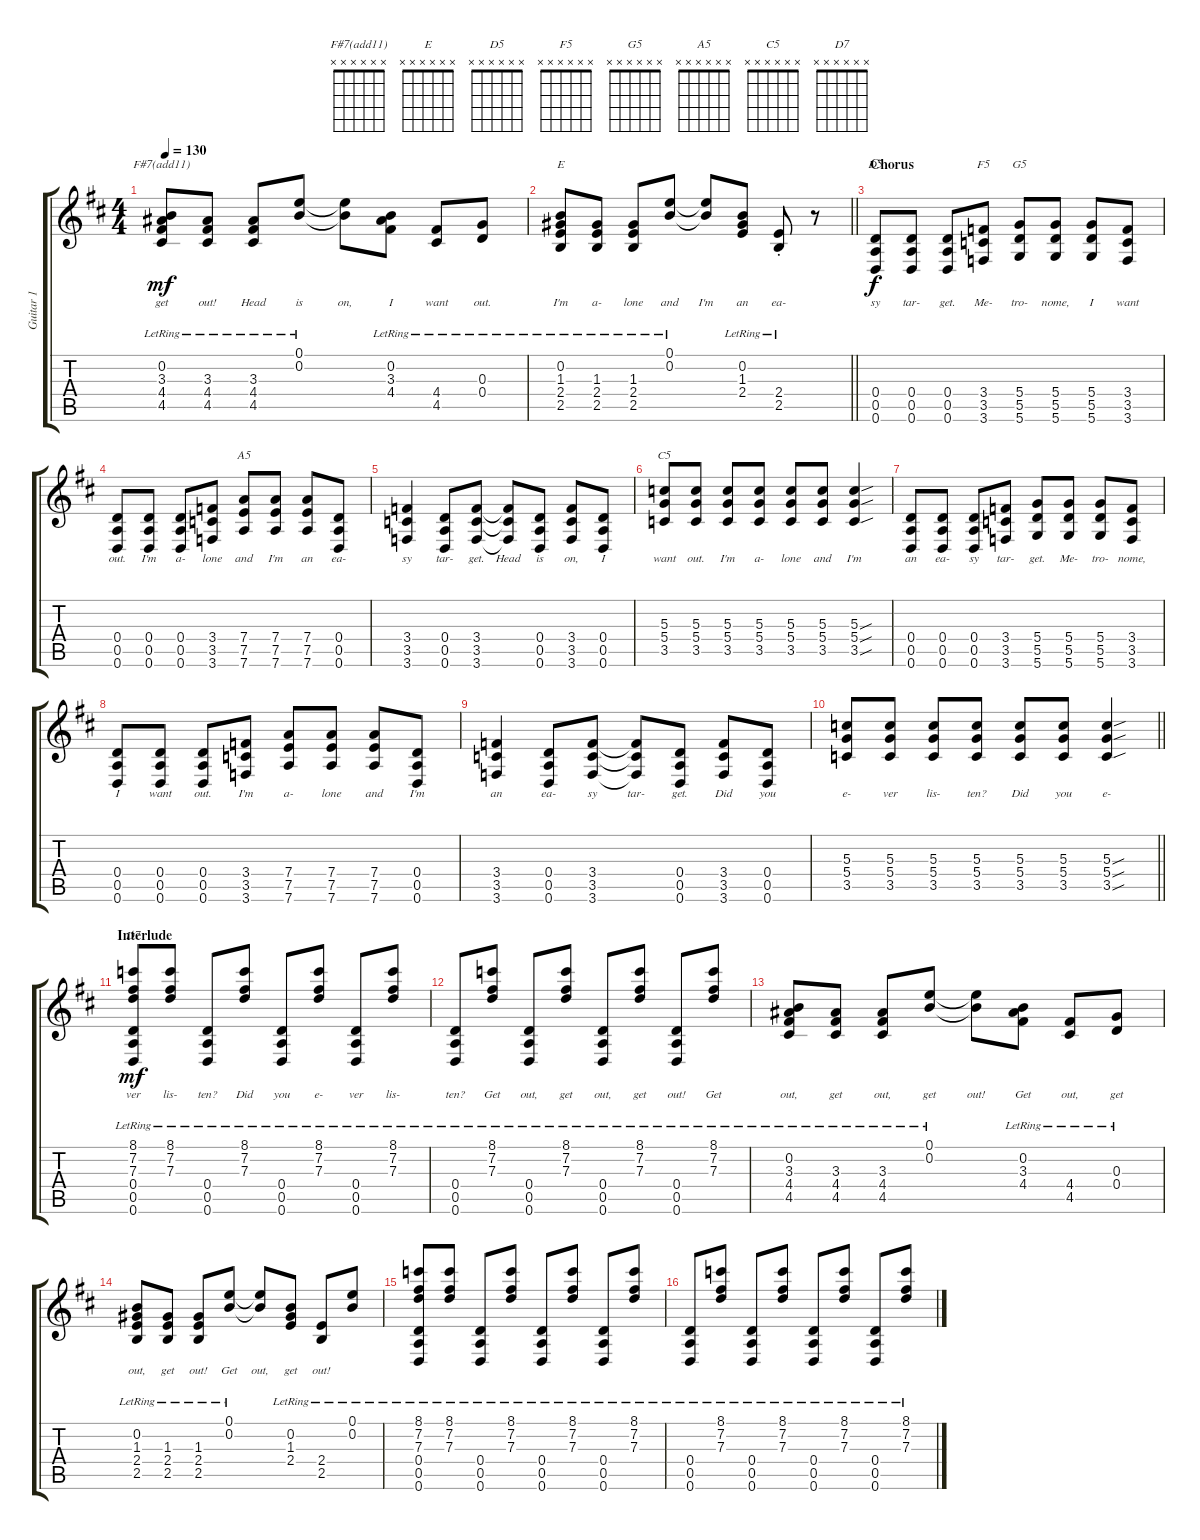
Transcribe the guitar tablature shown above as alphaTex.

\track ("Guitar 1" "Guitar 1") {instrument distortionguitar}
\staff {score tabs}
\tuning (E4 B3 G3 D3 A2 D2) {hide}
\chord ("F#7(add11)" x x x x x x)
\chord ("E" x x x x x x)
\chord ("D5" x x x x x x)
\chord ("F5" x x x x x x)
\chord ("G5" x x x x x x)
\chord ("A5" x x x x x x)
\chord ("C5" x x x x x x)
\chord ("D7" x x x x x x)
\ts (4 4)
\tempo 130
\clef g2
\ks d
(0.2{lr} 3.3{lr} 4.4{lr} 4.5{lr}).8{ch "F#7(add11)" lyrics (0 "get") lyrics (1 "") lyrics (2 "") lyrics (3 "") lyrics (4 "") dy mf} (3.3{lr} 4.4{lr} 4.5{lr}).8{lyrics (0 "out!") lyrics (1 "") lyrics (2 "") lyrics (3 "") lyrics (4 "")} (3.3{lr} 4.4{lr} 4.5{lr}).8{lyrics (0 "Head") lyrics (1 "") lyrics (2 "") lyrics (3 "") lyrics (4 "")} (0.1{lr} 0.2{lr}).8{lyrics (0 "is") lyrics (1 "") lyrics (2 "") lyrics (3 "") lyrics (4 "")} (0.1{t} 0.2{t}).8{lyrics (0 "on,") lyrics (1 "") lyrics (2 "") lyrics (3 "") lyrics (4 "")} (0.2{lr} 3.3{lr} 4.4{lr}).8{lyrics (0 "I") lyrics (1 "") lyrics (2 "") lyrics (3 "") lyrics (4 "")} (4.4{lr} 4.5{lr}).8{lyrics (0 "want") lyrics (1 "") lyrics (2 "") lyrics (3 "") lyrics (4 "")} (0.3{lr} 0.4{lr}).8{lyrics (0 "out.") lyrics (1 "") lyrics (2 "") lyrics (3 "") lyrics (4 "")} |
\barLineRight lightlight
(0.2{lr} 1.3{lr} 2.4{lr} 2.5{lr}).8{ch "E" lyrics (0 "I'm") lyrics (1 "") lyrics (2 "") lyrics (3 "") lyrics (4 "")} (1.3{lr} 2.4{lr} 2.5{lr}).8{lyrics (0 "a-") lyrics (1 "") lyrics (2 "") lyrics (3 "") lyrics (4 "")} (1.3{lr} 2.4{lr} 2.5{lr}).8{lyrics (0 "lone") lyrics (1 "") lyrics (2 "") lyrics (3 "") lyrics (4 "")} (0.1{lr} 0.2{lr}).8{lyrics (0 "and") lyrics (1 "") lyrics (2 "") lyrics (3 "") lyrics (4 "")} (0.1{t} 0.2{t}).8{lyrics (0 "I'm") lyrics (1 "") lyrics (2 "") lyrics (3 "") lyrics (4 "")} (0.2{lr} 1.3{lr} 2.4{lr}).8{lyrics (0 "an") lyrics (1 "") lyrics (2 "") lyrics (3 "") lyrics (4 "")} (2.4{st lr} 2.5{st lr}).8{lyrics (0 "ea-") lyrics (1 "") lyrics (2 "") lyrics (3 "") lyrics (4 "")} r.8 |
\section ("" "Chorus")
(0.4 0.5 0.6).8{ch "D5" lyrics (0 "sy") lyrics (1 "") lyrics (2 "") lyrics (3 "") lyrics (4 "") dy f} (0.4 0.5 0.6).8{lyrics (0 "tar-") lyrics (1 "") lyrics (2 "") lyrics (3 "") lyrics (4 "")} (0.4 0.5 0.6).8{lyrics (0 "get.") lyrics (1 "") lyrics (2 "") lyrics (3 "") lyrics (4 "")} (3.4 3.5 3.6).8{ch "F5" lyrics (0 "Me-") lyrics (1 "") lyrics (2 "") lyrics (3 "") lyrics (4 "")} (5.4 5.5 5.6).8{ch "G5" lyrics (0 "tro-") lyrics (1 "") lyrics (2 "") lyrics (3 "") lyrics (4 "")} (5.4 5.5 5.6).8{lyrics (0 "nome,") lyrics (1 "") lyrics (2 "") lyrics (3 "") lyrics (4 "")} (5.4 5.5 5.6).8{lyrics (0 "I") lyrics (1 "") lyrics (2 "") lyrics (3 "") lyrics (4 "")} (3.4 3.5 3.6).8{lyrics (0 "want") lyrics (1 "") lyrics (2 "") lyrics (3 "") lyrics (4 "")} |
(0.4 0.5 0.6).8{lyrics (0 "out.") lyrics (1 "") lyrics (2 "") lyrics (3 "") lyrics (4 "")} (0.4 0.5 0.6).8{lyrics (0 "I'm") lyrics (1 "") lyrics (2 "") lyrics (3 "") lyrics (4 "")} (0.4 0.5 0.6).8{lyrics (0 "a-") lyrics (1 "") lyrics (2 "") lyrics (3 "") lyrics (4 "")} (3.4 3.5 3.6).8{lyrics (0 "lone") lyrics (1 "") lyrics (2 "") lyrics (3 "") lyrics (4 "")} (7.4 7.5 7.6).8{ch "A5" lyrics (0 "and") lyrics (1 "") lyrics (2 "") lyrics (3 "") lyrics (4 "")} (7.4 7.5 7.6).8{lyrics (0 "I'm") lyrics (1 "") lyrics (2 "") lyrics (3 "") lyrics (4 "")} (7.4 7.5 7.6).8{lyrics (0 "an") lyrics (1 "") lyrics (2 "") lyrics (3 "") lyrics (4 "")} (0.4 0.5 0.6).8{lyrics (0 "ea-") lyrics (1 "") lyrics (2 "") lyrics (3 "") lyrics (4 "")} |
(3.4 3.5 3.6).4{lyrics (0 "sy") lyrics (1 "") lyrics (2 "") lyrics (3 "") lyrics (4 "")} (0.4 0.5 0.6).8{lyrics (0 "tar-") lyrics (1 "") lyrics (2 "") lyrics (3 "") lyrics (4 "")} (3.4 3.5 3.6).8{lyrics (0 "get.") lyrics (1 "") lyrics (2 "") lyrics (3 "") lyrics (4 "")} (3.4{t} 3.5{t} 3.6{t}).8{lyrics (0 "Head") lyrics (1 "") lyrics (2 "") lyrics (3 "") lyrics (4 "")} (0.4 0.5 0.6).8{lyrics (0 "is") lyrics (1 "") lyrics (2 "") lyrics (3 "") lyrics (4 "")} (3.4 3.5 3.6).8{lyrics (0 "on,") lyrics (1 "") lyrics (2 "") lyrics (3 "") lyrics (4 "")} (0.4 0.5 0.6).8{lyrics (0 "I") lyrics (1 "") lyrics (2 "") lyrics (3 "") lyrics (4 "")} |
(5.3 5.4 3.5).8{ch "C5" lyrics (0 "want") lyrics (1 "") lyrics (2 "") lyrics (3 "") lyrics (4 "")} (5.3 5.4 3.5).8{lyrics (0 "out.") lyrics (1 "") lyrics (2 "") lyrics (3 "") lyrics (4 "")} (5.3 5.4 3.5).8{lyrics (0 "I'm") lyrics (1 "") lyrics (2 "") lyrics (3 "") lyrics (4 "")} (5.3 5.4 3.5).8{lyrics (0 "a-") lyrics (1 "") lyrics (2 "") lyrics (3 "") lyrics (4 "")} (5.3 5.4 3.5).8{lyrics (0 "lone") lyrics (1 "") lyrics (2 "") lyrics (3 "") lyrics (4 "")} (5.3 5.4 3.5).8{lyrics (0 "and") lyrics (1 "") lyrics (2 "") lyrics (3 "") lyrics (4 "")} (5.3{sou} 5.4{sou} 3.5{sou}).4{lyrics (0 "I'm") lyrics (1 "") lyrics (2 "") lyrics (3 "") lyrics (4 "")} |
(0.4 0.5 0.6).8{lyrics (0 "an") lyrics (1 "") lyrics (2 "") lyrics (3 "") lyrics (4 "")} (0.4 0.5 0.6).8{lyrics (0 "ea-") lyrics (1 "") lyrics (2 "") lyrics (3 "") lyrics (4 "")} (0.4 0.5 0.6).8{lyrics (0 "sy") lyrics (1 "") lyrics (2 "") lyrics (3 "") lyrics (4 "")} (3.4 3.5 3.6).8{lyrics (0 "tar-") lyrics (1 "") lyrics (2 "") lyrics (3 "") lyrics (4 "")} (5.4 5.5 5.6).8{lyrics (0 "get.") lyrics (1 "") lyrics (2 "") lyrics (3 "") lyrics (4 "")} (5.4 5.5 5.6).8{lyrics (0 "Me-") lyrics (1 "") lyrics (2 "") lyrics (3 "") lyrics (4 "")} (5.4 5.5 5.6).8{lyrics (0 "tro-") lyrics (1 "") lyrics (2 "") lyrics (3 "") lyrics (4 "")} (3.4 3.5 3.6).8{lyrics (0 "nome,") lyrics (1 "") lyrics (2 "") lyrics (3 "") lyrics (4 "")} |
(0.4 0.5 0.6).8{lyrics (0 "I") lyrics (1 "") lyrics (2 "") lyrics (3 "") lyrics (4 "")} (0.4 0.5 0.6).8{lyrics (0 "want") lyrics (1 "") lyrics (2 "") lyrics (3 "") lyrics (4 "")} (0.4 0.5 0.6).8{lyrics (0 "out.") lyrics (1 "") lyrics (2 "") lyrics (3 "") lyrics (4 "")} (3.4 3.5 3.6).8{lyrics (0 "I'm") lyrics (1 "") lyrics (2 "") lyrics (3 "") lyrics (4 "")} (7.4 7.5 7.6).8{lyrics (0 "a-") lyrics (1 "") lyrics (2 "") lyrics (3 "") lyrics (4 "")} (7.4 7.5 7.6).8{lyrics (0 "lone") lyrics (1 "") lyrics (2 "") lyrics (3 "") lyrics (4 "")} (7.4 7.5 7.6).8{lyrics (0 "and") lyrics (1 "") lyrics (2 "") lyrics (3 "") lyrics (4 "")} (0.4 0.5 0.6).8{lyrics (0 "I'm") lyrics (1 "") lyrics (2 "") lyrics (3 "") lyrics (4 "")} |
(3.4 3.5 3.6).4{lyrics (0 "an") lyrics (1 "") lyrics (2 "") lyrics (3 "") lyrics (4 "")} (0.4 0.5 0.6).8{lyrics (0 "ea-") lyrics (1 "") lyrics (2 "") lyrics (3 "") lyrics (4 "")} (3.4 3.5 3.6).8{lyrics (0 "sy") lyrics (1 "") lyrics (2 "") lyrics (3 "") lyrics (4 "")} (3.4{t} 3.5{t} 3.6{t}).8{lyrics (0 "tar-") lyrics (1 "") lyrics (2 "") lyrics (3 "") lyrics (4 "")} (0.4 0.5 0.6).8{lyrics (0 "get.") lyrics (1 "") lyrics (2 "") lyrics (3 "") lyrics (4 "")} (3.4 3.5 3.6).8{lyrics (0 "Did") lyrics (1 "") lyrics (2 "") lyrics (3 "") lyrics (4 "")} (0.4 0.5 0.6).8{lyrics (0 "you") lyrics (1 "") lyrics (2 "") lyrics (3 "") lyrics (4 "")} |
\barLineRight lightlight
(5.3 5.4 3.5).8{lyrics (0 "e-") lyrics (1 "") lyrics (2 "") lyrics (3 "") lyrics (4 "")} (5.3 5.4 3.5).8{lyrics (0 "ver") lyrics (1 "") lyrics (2 "") lyrics (3 "") lyrics (4 "")} (5.3 5.4 3.5).8{lyrics (0 "lis-") lyrics (1 "") lyrics (2 "") lyrics (3 "") lyrics (4 "")} (5.3 5.4 3.5).8{lyrics (0 "ten?") lyrics (1 "") lyrics (2 "") lyrics (3 "") lyrics (4 "")} (5.3 5.4 3.5).8{lyrics (0 "Did") lyrics (1 "") lyrics (2 "") lyrics (3 "") lyrics (4 "")} (5.3 5.4 3.5).8{lyrics (0 "you") lyrics (1 "") lyrics (2 "") lyrics (3 "") lyrics (4 "")} (5.3{sou} 5.4{sou} 3.5{sou}).4{lyrics (0 "e-") lyrics (1 "") lyrics (2 "") lyrics (3 "") lyrics (4 "")} |
\section ("" "Interlude")
(8.1{lr} 7.2{lr} 7.3{lr} 0.4{lr} 0.5{lr} 0.6{lr}).8{ch "D7" lyrics (0 "ver") lyrics (1 "") lyrics (2 "") lyrics (3 "") lyrics (4 "") dy mf} (8.1{lr} 7.2{lr} 7.3{lr}).8{lyrics (0 "lis-") lyrics (1 "") lyrics (2 "") lyrics (3 "") lyrics (4 "")} (0.4{lr} 0.5{lr} 0.6{lr}).8{lyrics (0 "ten?") lyrics (1 "") lyrics (2 "") lyrics (3 "") lyrics (4 "")} (8.1{lr} 7.2{lr} 7.3{lr}).8{lyrics (0 "Did") lyrics (1 "") lyrics (2 "") lyrics (3 "") lyrics (4 "")} (0.4{lr} 0.5{lr} 0.6{lr}).8{lyrics (0 "you") lyrics (1 "") lyrics (2 "") lyrics (3 "") lyrics (4 "")} (8.1{lr} 7.2{lr} 7.3{lr}).8{lyrics (0 "e-") lyrics (1 "") lyrics (2 "") lyrics (3 "") lyrics (4 "")} (0.4{lr} 0.5{lr} 0.6{lr}).8{lyrics (0 "ver") lyrics (1 "") lyrics (2 "") lyrics (3 "") lyrics (4 "")} (8.1{lr} 7.2{lr} 7.3{lr}).8{lyrics (0 "lis-") lyrics (1 "") lyrics (2 "") lyrics (3 "") lyrics (4 "")} |
(0.4{lr} 0.5{lr} 0.6{lr}).8{lyrics (0 "ten?") lyrics (1 "") lyrics (2 "") lyrics (3 "") lyrics (4 "")} (8.1{lr} 7.2{lr} 7.3{lr}).8{lyrics (0 "Get") lyrics (1 "") lyrics (2 "") lyrics (3 "") lyrics (4 "")} (0.4{lr} 0.5{lr} 0.6{lr}).8{lyrics (0 "out,") lyrics (1 "") lyrics (2 "") lyrics (3 "") lyrics (4 "")} (8.1{lr} 7.2{lr} 7.3{lr}).8{lyrics (0 "get") lyrics (1 "") lyrics (2 "") lyrics (3 "") lyrics (4 "")} (0.4{lr} 0.5{lr} 0.6{lr}).8{lyrics (0 "out,") lyrics (1 "") lyrics (2 "") lyrics (3 "") lyrics (4 "")} (8.1{lr} 7.2{lr} 7.3{lr}).8{lyrics (0 "get") lyrics (1 "") lyrics (2 "") lyrics (3 "") lyrics (4 "")} (0.4{lr} 0.5{lr} 0.6{lr}).8{lyrics (0 "out!") lyrics (1 "") lyrics (2 "") lyrics (3 "") lyrics (4 "")} (8.1{lr} 7.2{lr} 7.3{lr}).8{lyrics (0 "Get") lyrics (1 "") lyrics (2 "") lyrics (3 "") lyrics (4 "")} |
(0.2{lr} 3.3{lr} 4.4{lr} 4.5{lr}).8{lyrics (0 "out,") lyrics (1 "") lyrics (2 "") lyrics (3 "") lyrics (4 "")} (3.3{lr} 4.4{lr} 4.5{lr}).8{lyrics (0 "get") lyrics (1 "") lyrics (2 "") lyrics (3 "") lyrics (4 "")} (3.3{lr} 4.4{lr} 4.5{lr}).8{lyrics (0 "out,") lyrics (1 "") lyrics (2 "") lyrics (3 "") lyrics (4 "")} (0.1{lr} 0.2{lr}).8{lyrics (0 "get") lyrics (1 "") lyrics (2 "") lyrics (3 "") lyrics (4 "")} (0.1{t} 0.2{t}).8{lyrics (0 "out!") lyrics (1 "") lyrics (2 "") lyrics (3 "") lyrics (4 "")} (0.2{lr} 3.3{lr} 4.4{lr}).8{lyrics (0 "Get") lyrics (1 "") lyrics (2 "") lyrics (3 "") lyrics (4 "")} (4.4{lr} 4.5{lr}).8{lyrics (0 "out,") lyrics (1 "") lyrics (2 "") lyrics (3 "") lyrics (4 "")} (0.3{lr} 0.4{lr}).8{lyrics (0 "get") lyrics (1 "") lyrics (2 "") lyrics (3 "") lyrics (4 "")} |
(0.2{lr} 1.3{lr} 2.4{lr} 2.5{lr}).8{lyrics (0 "out,") lyrics (1 "") lyrics (2 "") lyrics (3 "") lyrics (4 "")} (1.3{lr} 2.4{lr} 2.5{lr}).8{lyrics (0 "get") lyrics (1 "") lyrics (2 "") lyrics (3 "") lyrics (4 "")} (1.3{lr} 2.4{lr} 2.5{lr}).8{lyrics (0 "out!") lyrics (1 "") lyrics (2 "") lyrics (3 "") lyrics (4 "")} (0.1{lr} 0.2{lr}).8{lyrics (0 "Get") lyrics (1 "") lyrics (2 "") lyrics (3 "") lyrics (4 "")} (0.1{t} 0.2{t}).8{lyrics (0 "out,") lyrics (1 "") lyrics (2 "") lyrics (3 "") lyrics (4 "")} (0.2{lr} 1.3{lr} 2.4{lr}).8{lyrics (0 "get") lyrics (1 "") lyrics (2 "") lyrics (3 "") lyrics (4 "")} (2.4{lr} 2.5{lr}).8{lyrics (0 "out!") lyrics (1 "") lyrics (2 "") lyrics (3 "") lyrics (4 "")} (0.1{lr} 0.2{lr}).8 |
(8.1{lr} 7.2{lr} 7.3{lr} 0.4{lr} 0.5{lr} 0.6{lr}).8 (8.1{lr} 7.2{lr} 7.3{lr}).8 (0.4{lr} 0.5{lr} 0.6{lr}).8 (8.1{lr} 7.2{lr} 7.3{lr}).8 (0.4{lr} 0.5{lr} 0.6{lr}).8 (8.1{lr} 7.2{lr} 7.3{lr}).8 (0.4{lr} 0.5{lr} 0.6{lr}).8 (8.1{lr} 7.2{lr} 7.3{lr}).8 |
(0.4{lr} 0.5{lr} 0.6{lr}).8 (8.1{lr} 7.2{lr} 7.3{lr}).8 (0.4{lr} 0.5{lr} 0.6{lr}).8 (8.1{lr} 7.2{lr} 7.3{lr}).8 (0.4{lr} 0.5{lr} 0.6{lr}).8 (8.1{lr} 7.2{lr} 7.3{lr}).8 (0.4{lr} 0.5{lr} 0.6{lr}).8 (8.1{lr} 7.2{lr} 7.3{lr}).8
